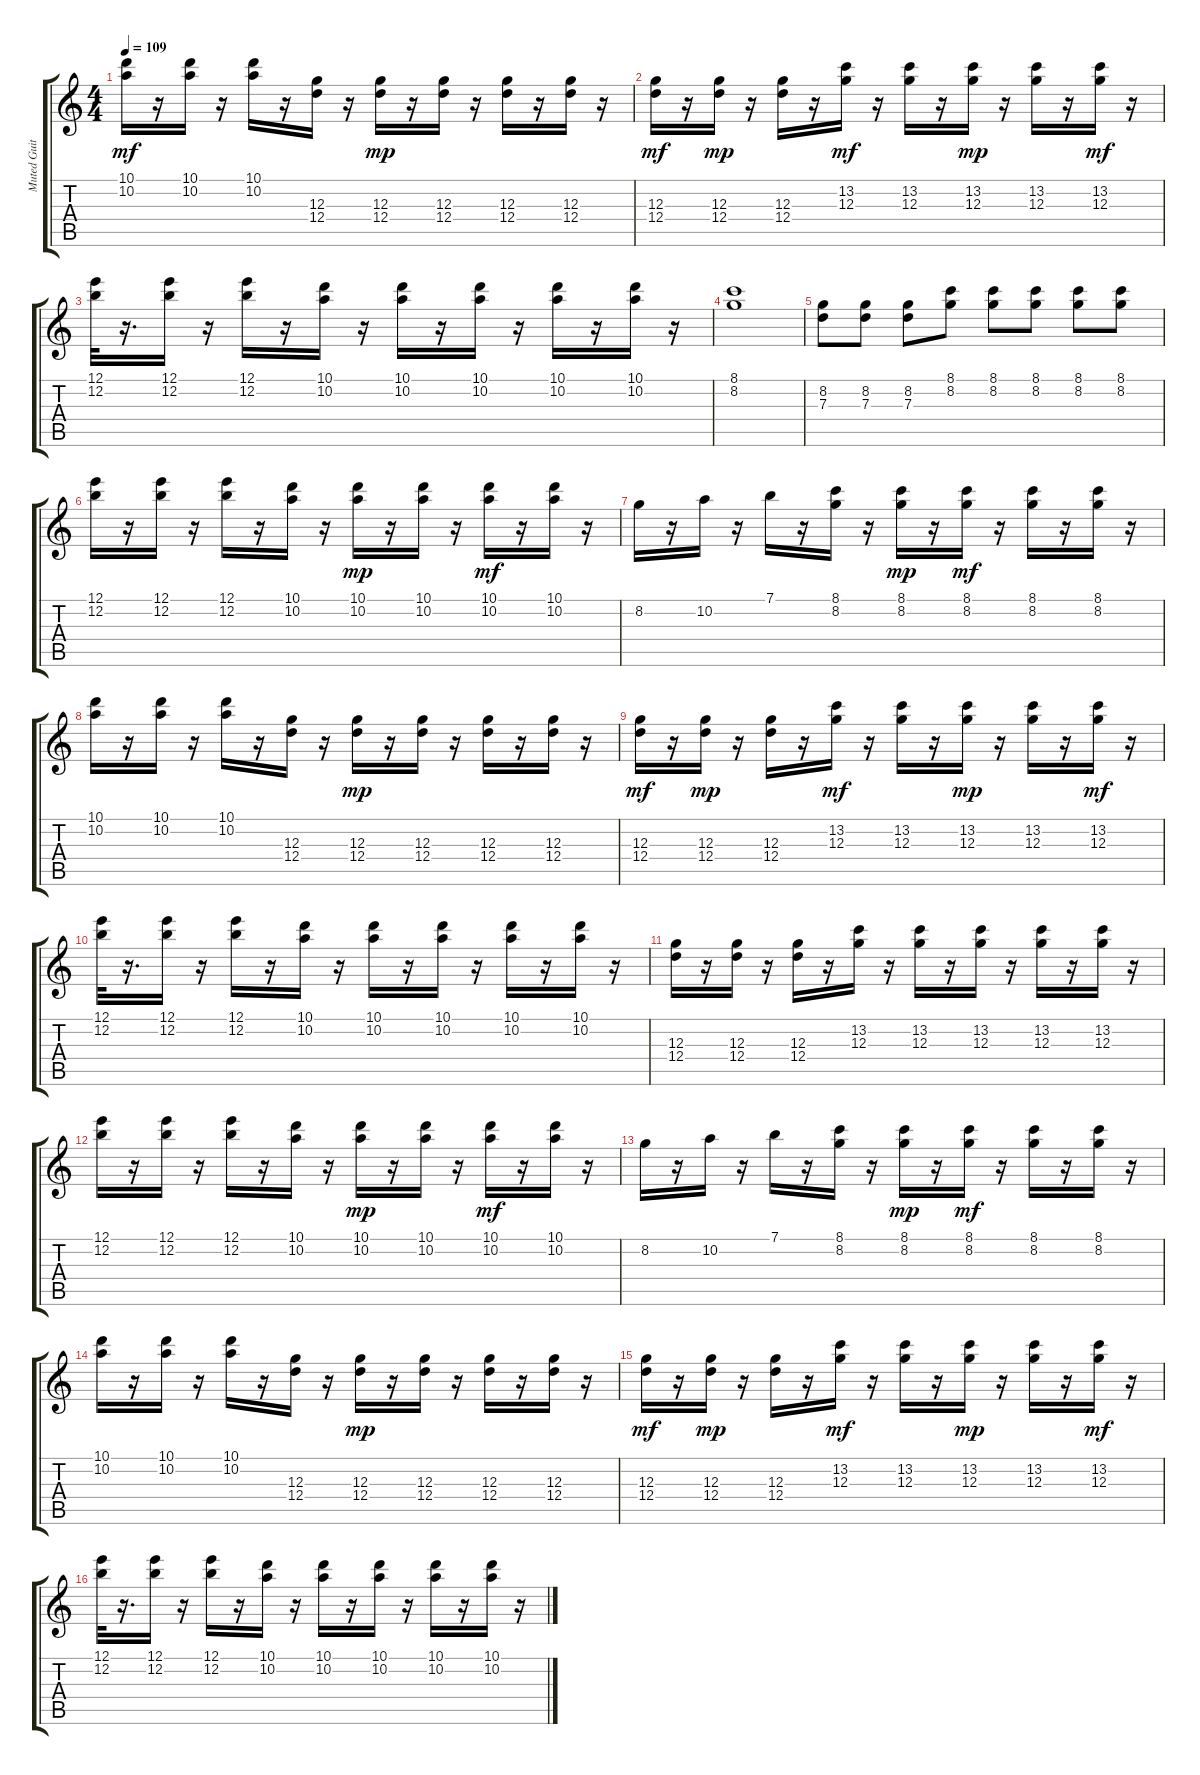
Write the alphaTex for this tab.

\track ("Muted Guitar        " "Muted Guit") {instrument electricguitarmuted}
\staff {score tabs}
\tuning (E4 B3 G3 D3 A2 E2) {hide}
\ts (4 4)
\tempo 109
\clef g2
\ks c
(10.1 10.2).16{dy mf} r.16 (10.1 10.2).16 r.16 (10.1 10.2).16 r.16 (12.3 12.4).16 r.16 (12.3 12.4).16{dy mp} r.16 (12.3 12.4).16 r.16 (12.3 12.4).16 r.16 (12.3 12.4).16 r.16 |
(12.3 12.4).16{dy mf} r.16 (12.3 12.4).16{dy mp} r.16 (12.3 12.4).16 r.16 (13.2 12.3).16{dy mf} r.16 (13.2 12.3).16 r.16 (13.2 12.3).16{dy mp} r.16 (13.2 12.3).16 r.16 (13.2 12.3).16{dy mf} r.16 |
(12.1 12.2).32 r.16{d} (12.1 12.2).16 r.16 (12.1 12.2).16 r.16 (10.1 10.2).16 r.16 (10.1 10.2).16 r.16 (10.1 10.2).16 r.16 (10.1 10.2).16 r.16 (10.1 10.2).16 r.16 |
(8.1 8.2).1 |
(8.2 7.3).8 (8.2 7.3).8 (8.2 7.3).8 (8.1 8.2).8 (8.1 8.2).8 (8.1 8.2).8 (8.1 8.2).8 (8.1 8.2).8 |
(12.1 12.2).16 r.16 (12.1 12.2).16 r.16 (12.1 12.2).16 r.16 (10.1 10.2).16 r.16 (10.1 10.2).16{dy mp} r.16 (10.1 10.2).16 r.16 (10.1 10.2).16{dy mf} r.16 (10.1 10.2).16 r.16 |
8.2.16 r.16 10.2.16 r.16 7.1.16 r.16 (8.1 8.2).16 r.16 (8.1 8.2).16{dy mp} r.16 (8.1 8.2).16{dy mf} r.16 (8.1 8.2).16 r.16 (8.1 8.2).16 r.16 |
(10.1 10.2).16 r.16 (10.1 10.2).16 r.16 (10.1 10.2).16 r.16 (12.3 12.4).16 r.16 (12.3 12.4).16{dy mp} r.16 (12.3 12.4).16 r.16 (12.3 12.4).16 r.16 (12.3 12.4).16 r.16 |
(12.3 12.4).16{dy mf} r.16 (12.3 12.4).16{dy mp} r.16 (12.3 12.4).16 r.16 (13.2 12.3).16{dy mf} r.16 (13.2 12.3).16 r.16 (13.2 12.3).16{dy mp} r.16 (13.2 12.3).16 r.16 (13.2 12.3).16{dy mf} r.16 |
(12.1 12.2).32 r.16{d} (12.1 12.2).16 r.16 (12.1 12.2).16 r.16 (10.1 10.2).16 r.16 (10.1 10.2).16 r.16 (10.1 10.2).16 r.16 (10.1 10.2).16 r.16 (10.1 10.2).16 r.16 |
(12.3 12.4).16 r.16 (12.3 12.4).16 r.16 (12.3 12.4).16 r.16 (13.2 12.3).16 r.16 (13.2 12.3).16 r.16 (13.2 12.3).16 r.16 (13.2 12.3).16 r.16 (13.2 12.3).16 r.16 |
(12.1 12.2).16 r.16 (12.1 12.2).16 r.16 (12.1 12.2).16 r.16 (10.1 10.2).16 r.16 (10.1 10.2).16{dy mp} r.16 (10.1 10.2).16 r.16 (10.1 10.2).16{dy mf} r.16 (10.1 10.2).16 r.16 |
8.2.16 r.16 10.2.16 r.16 7.1.16 r.16 (8.1 8.2).16 r.16 (8.1 8.2).16{dy mp} r.16 (8.1 8.2).16{dy mf} r.16 (8.1 8.2).16 r.16 (8.1 8.2).16 r.16 |
(10.1 10.2).16 r.16 (10.1 10.2).16 r.16 (10.1 10.2).16 r.16 (12.3 12.4).16 r.16 (12.3 12.4).16{dy mp} r.16 (12.3 12.4).16 r.16 (12.3 12.4).16 r.16 (12.3 12.4).16 r.16 |
(12.3 12.4).16{dy mf} r.16 (12.3 12.4).16{dy mp} r.16 (12.3 12.4).16 r.16 (13.2 12.3).16{dy mf} r.16 (13.2 12.3).16 r.16 (13.2 12.3).16{dy mp} r.16 (13.2 12.3).16 r.16 (13.2 12.3).16{dy mf} r.16 |
(12.1 12.2).32 r.16{d} (12.1 12.2).16 r.16 (12.1 12.2).16 r.16 (10.1 10.2).16 r.16 (10.1 10.2).16 r.16 (10.1 10.2).16 r.16 (10.1 10.2).16 r.16 (10.1 10.2).16 r.16
